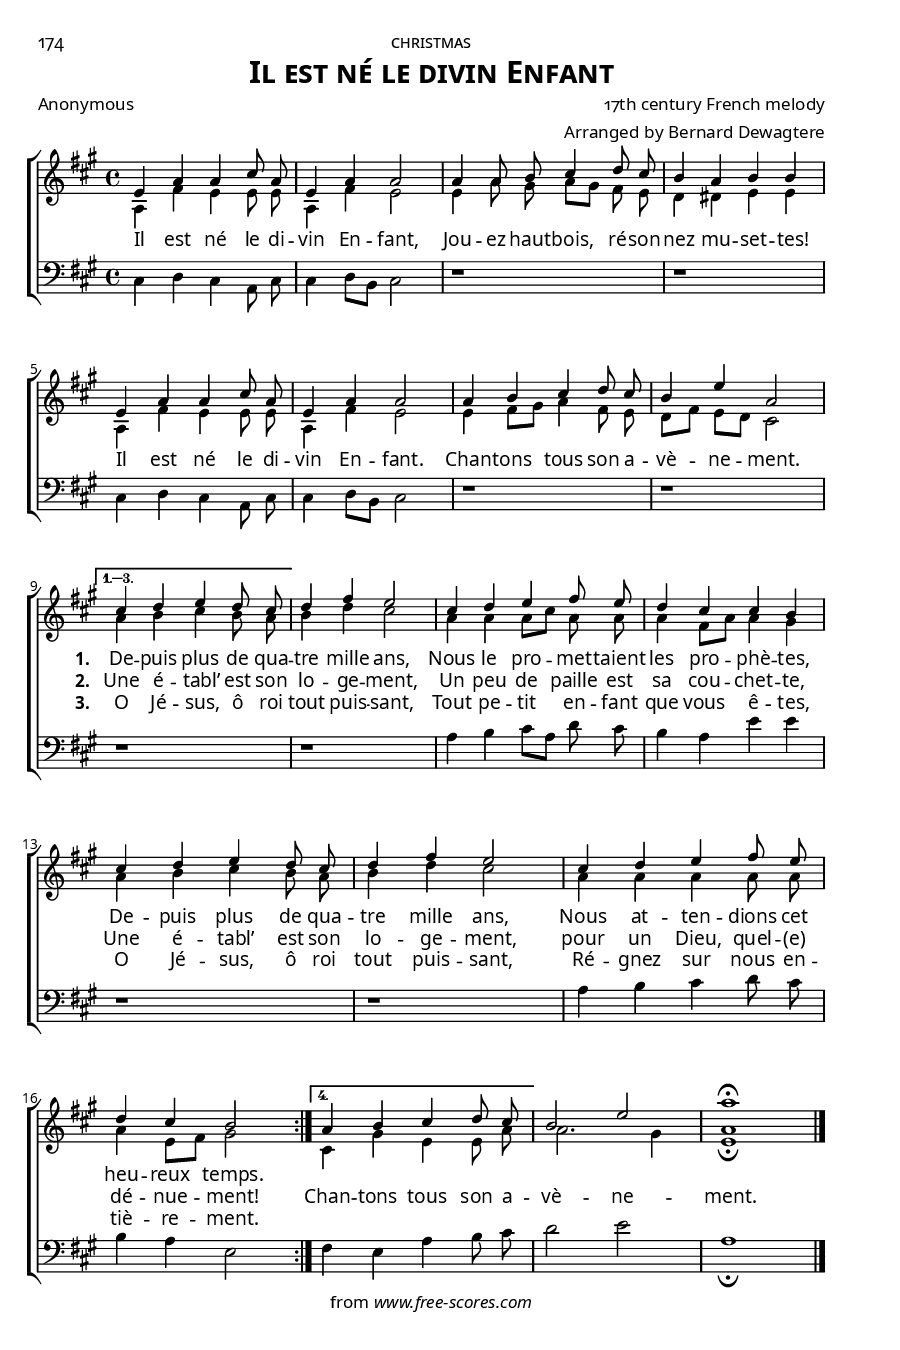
\version "2.14.2"
\include "util.ly"
\header {
  title = \markup{\override #'(font-name . "Garamond Premier Pro Semibold"){ \abs-fontsize #15 \smallCapsOldStyle"Il est né le divin Enfant"}}
  poet = \markup\oldStyleNum"Anonymous"
  composer = \markup\oldStyleNum"17th century French melody"
  arranger = \markup\oldStyleNum"Arranged by Bernard Dewagtere"
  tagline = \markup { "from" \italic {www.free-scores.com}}
}
\paper {
  %print-all-headers = ##f
  paper-height = 9\in
  paper-width = 6\in
  indent = 0\in
  %system-system-spacing = #'((basic-distance . 10) (padding . 0))
  %system-system-spacing =
  %  #'((basic-distance . 0)
  %     (minimum-distance . 0)
  %     (padding . -0.35)
  %     (stretchability . 100))
  ragged-last-bottom = ##f
  ragged-bottom = ##f
  two-sided = ##t
  inner-margin = 0.5\in
  outer-margin = 0.25\in
  top-margin = 0.25\in
  bottom-margin = 0.25\in
  first-page-number = #174
  print-first-page-number = ##t
  headerLine = \markup{\override #'(font-name . "Garamond Premier Pro") \smallCapsOldStyle"christmas"}
  oddHeaderMarkup = \markup\fill-line{
     \override #'(font-name . "Garamond Premier Pro")\abs-fontsize #8.5
     \combine 
        \fill-line{"" \if \should-print-page-number
        \oldStylePageNum""
        }
        \fill-line{\headerLine}
  }
  evenHeaderMarkup = \markup {
     \override #'(font-name . "Garamond Premier Pro")\abs-fontsize #8.5
     \combine
        \if \should-print-page-number
        \oldStylePageNum""
        \fill-line{\headerLine}
  }
}
#(set-global-staff-size 15) \paper{ #(define fonts (make-pango-font-tree "GoudyOlSt BT" "Garamond Premier Pro" "Garamond Premier Pro" (/ 15 20))) }
global = {
  \key a \major
  \time 4/4
  \autoBeamOff
  \set Score.voltaSpannerDuration = #(ly:make-moment 4 4)
}

sopMusic = \relative c' {
  \repeat volta 4 {
    e4 a a cis8 a |
    e4 a a2 |
    a4 a8 b cis4 d8 cis |
    b4 a b b |
    e, a a cis8 a |
    e4 a a2 |
    
    a4 b cis d8 cis |
    b4 e a,2 |
  }
  \alternative {
    {
      cis4 d e d8 cis |
      d4 fis e2 |
      cis4 d e fis8 e |
      d4 cis cis b |
      
      cis d e d8 cis |
      d4 fis e2 |
      cis4 d e fis8 e |
      d4 cis b2 |
    }
    {
      a4 b cis d8 cis |
      b2 e |
      a1\fermata \bar "|."
    }
  }
}
sopWords = \lyricmode {
  
}

altoMusic = \relative c' {
  \repeat volta 4 {
    a4 fis' e e8 e |
    a,4 fis' e2 |
    e4 a8 gis a[ gis] fis e |
    d4 dis e e |
    a, fis' e e8 e |
    a,4 fis' e2 |
    
    e4 fis8[ gis] a4 fis8 e |
    d[ fis] e[ d] cis2 |
  }
  \alternative {
    {
      a'4 b cis b8 a |
      b4 d cis2 |
      a4 a a8[ cis] a a |
      a4 fis8[ a] a4 gis |
      
      a b cis b8 a |
      b4 d cis2 |
      a4 a a a8 a |
      a4 e8[ fis] gis2 |
    }
    {
      cis,4 gis' e e8 a |
      a2. gis4 |
      <e a>1\fermata \bar "|."
    }
  }
}
altoWords = \lyricmode {
  Il est né le di -- vin En -- fant,
  Jou -- ez haut -- bois, ré -- son -- nez mu -- set -- tes!
  Il est né le di -- vin En -- fant.
  Chan -- tons tous son a -- vè -- ne -- ment.
  \break
  \dropLyricsV
  \set stanza = #"1. "
  De -- puis plus de qua -- tre mille ans,
  Nous le pro -- met -- taient les pro -- phè -- tes,
  De -- puis plus de qua -- tre mille ans,
  Nous at -- ten -- dions cet heu -- reux temps.

}
altoWordsII = \lyricmode {
  \dropLyricsV
  \repeat unfold 34 ""
  \set stanza = #"2. "
  Une é -- tabl’ est son lo -- ge -- ment,
  Un peu de paille est sa cou -- chet -- te,
  Une é -- tabl’ est son lo -- ge -- ment,
  pour un Dieu, quel -- "(e)" dé -- nue -- ment!
  
  
  Chan -- tons tous son a -- vè -- ne -- ment.
}
altoWordsIII = \lyricmode {
  \dropLyricsV
  \repeat unfold 34 ""
  \set stanza = #"3. "
  O Jé -- sus, ô roi tout puis -- sant,
  Tout pe -- tit en -- fant que vous ê -- tes,
  O Jé -- sus, ô roi tout puis -- sant,
  Ré -- gnez sur nous en -- tiè -- re -- ment.
}
altoWordsIV = \lyricmode {
}

tenorMusic = \relative c' {
  
}
tenorWords = \lyricmode {

}

bassMusic = \relative c {
  \repeat volta 4 {
    cis4 d cis a8 cis |
    cis4 d8[ b] cis2 |
    d1\rest |
    d\rest |
    cis4 d cis a8 cis |
    cis4 d8[ b] cis2 |
    
    d1\rest |
    d\rest |
  }
  \alternative {
    {
      d\rest |
      d\rest |
      a'4 b cis8[ a] d cis |
      b4 a e' e |
      
      d,1\rest |
      d\rest |
      a'4 b cis d8 cis |
      b4 a e2 |
    }
    {
      fis4 e a b8 cis |
      d2 e |
      a,1\fermata \bar "|."
    }
  }
}
bassWords = \lyricmode {

}

\score {
  <<
   \new ChoirStaff <<
    \new Staff = women <<
      \new Voice = "sopranos" { \voiceOne << \global \sopMusic >> }
      \new Voice = "altos" { \voiceTwo << \global \altoMusic >> }
    >>
    \new Lyrics \with { alignAboveContext = #"women" \override VerticalAxisGroup #'nonstaff-relatedstaff-spacing = #'((basic-distance . 1))} \lyricsto "sopranos" \sopWords
    \new Lyrics = "altosIV"  \with { alignBelowContext = #"women" } \lyricsto "sopranos" \altoWordsIV
    \new Lyrics = "altosIII"  \with { alignBelowContext = #"women" } \lyricsto "sopranos" \altoWordsIII
    \new Lyrics = "altosII"  \with { alignBelowContext = #"women" } \lyricsto "sopranos" \altoWordsII
    \new Lyrics = "altos"  \with { alignBelowContext = #"women" } \lyricsto "sopranos" \altoWords
   \new Staff = men <<
      \clef bass
      \new Voice = "tenors" { \voiceOne << \global \tenorMusic >> }
      \new Voice = "basses" { \voiceTwo << \global \bassMusic >> }
    >>
    \new Lyrics \with { alignAboveContext = #"men" \override VerticalAxisGroup #'nonstaff-relatedstaff-spacing = #'((basic-distance . 1)) } \lyricsto "tenors" \tenorWords
    \new Lyrics \with { alignBelowContext = #"men" \override VerticalAxisGroup #'nonstaff-relatedstaff-spacing = #'((basic-distance . 1)) } \lyricsto "basses" \bassWords
  >>
%    \new PianoStaff << \new Staff { \new Voice { \pianoRH } } \new Staff { \clef "bass" \pianoLH } >>
  >>
  \layout {
    \context {
      \Score
      %\override SpacingSpanner #'base-shortest-duration = #(ly:make-moment 1 8)
      %\override SpacingSpanner #'common-shortest-duration = #(ly:make-moment 1 4)
    }
    \context {
      % Remove all empty staves
      % \Staff \RemoveEmptyStaves \override VerticalAxisGroup #'remove-first = ##t
    }
    \context {
      \Lyrics
      \override LyricText #'X-offset = #center-on-word
    }
  }
  
}

\score {
  \unfoldRepeats

  <<
   \new ChoirStaff <<
    \new Staff = women <<
      \new Voice = "sopranos" { \voiceOne << \global \sopMusic >> }
      \new Voice = "altos" { \voiceTwo << \global \altoMusic >> }
    >>
    \new Lyrics \with { alignAboveContext = #"women" \override VerticalAxisGroup #'nonstaff-relatedstaff-spacing = #'((basic-distance . 1))} \lyricsto "sopranos" \sopWords
    \new Lyrics = "altosIV"  \with { alignBelowContext = #"women" } \lyricsto "sopranos" \altoWordsIV
    \new Lyrics = "altosIII"  \with { alignBelowContext = #"women" } \lyricsto "sopranos" \altoWordsIII
    \new Lyrics = "altosII"  \with { alignBelowContext = #"women" } \lyricsto "sopranos" \altoWordsII
    \new Lyrics = "altos"  \with { alignBelowContext = #"women" } \lyricsto "sopranos" \altoWords
   \new Staff = men <<
      \clef bass
      \new Voice = "tenors" { \voiceOne << \global \tenorMusic >> }
      \new Voice = "basses" { \voiceTwo << \global \bassMusic >> }
    >>
    \new Lyrics \with { alignAboveContext = #"men" \override VerticalAxisGroup #'nonstaff-relatedstaff-spacing = #'((basic-distance . 1)) } \lyricsto "tenors" \tenorWords
    \new Lyrics \with { alignBelowContext = #"men" \override VerticalAxisGroup #'nonstaff-relatedstaff-spacing = #'((basic-distance . 1)) } \lyricsto "basses" \bassWords
  >>
%    \new PianoStaff << \new Staff { \new Voice { \pianoRH } } \new Staff { \clef "bass" \pianoLH } >>
  >>
  
  \midi {
    \tempo 4 = 125
    \set Staff.midiInstrument = "piccolo"
  
    \context {
      \Voice
      \remove "Dynamic_performer"
    }
  }
}

